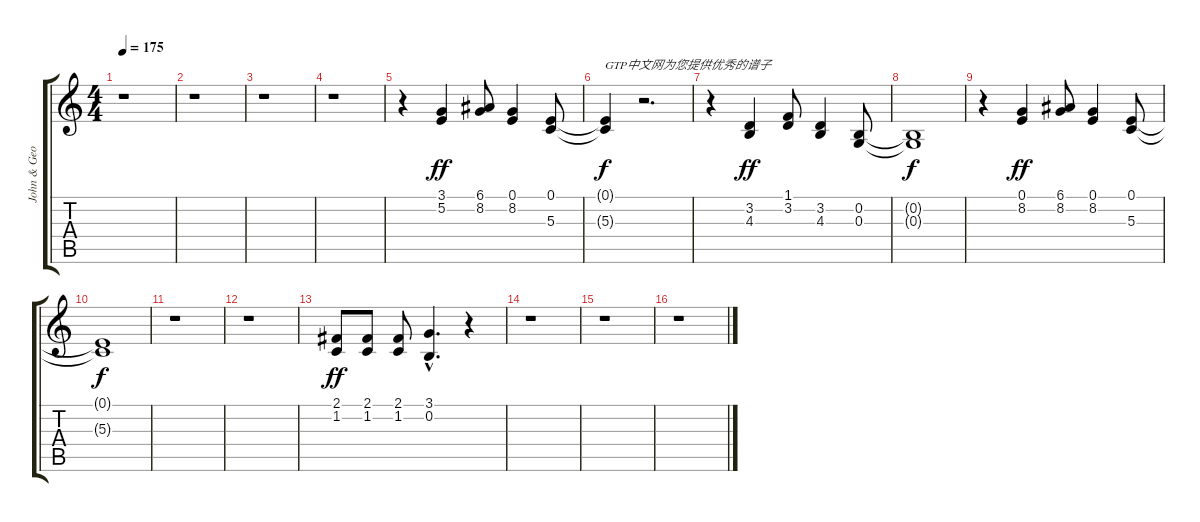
\track ("John & George" "John & Geo") {instrument electricpiano2}
\staff {score tabs}
\tuning (E4 B3 G3 D3 A2 E2) {hide}
\ts (4 4)
\tempo 175
\clef g2
\ks c
r.1{dy ff instrument electricpiano2} |
r.1 |
r.1 |
r.1 |
r.4 (3.1 5.2).4 (6.1 8.2).8 (0.1 8.2).4 (0.1 5.3).8 |
(0.1{t} 5.3{t}).4{txt "GTP中文网为您提供优秀的谱子" dy f} r.2{d} |
r.4 (3.2 4.3).4{dy ff} (1.1 3.2).8 (3.2 4.3).4 (0.2 0.3).8 |
(0.2{t} 0.3{t}).1{dy f} |
r.4 (0.1 8.2).4{dy ff} (6.1 8.2).8 (0.1 8.2).4 (0.1 5.3).8 |
(0.1{t} 5.3{t}).1{dy f} |
r.1 |
r.1 |
(2.1 1.2).8{dy ff} (2.1 1.2).8 (2.1 1.2).8 (3.1{hac} 0.2{hac}).4{d} r.4 |
r.1 |
r.1 |
r.1
